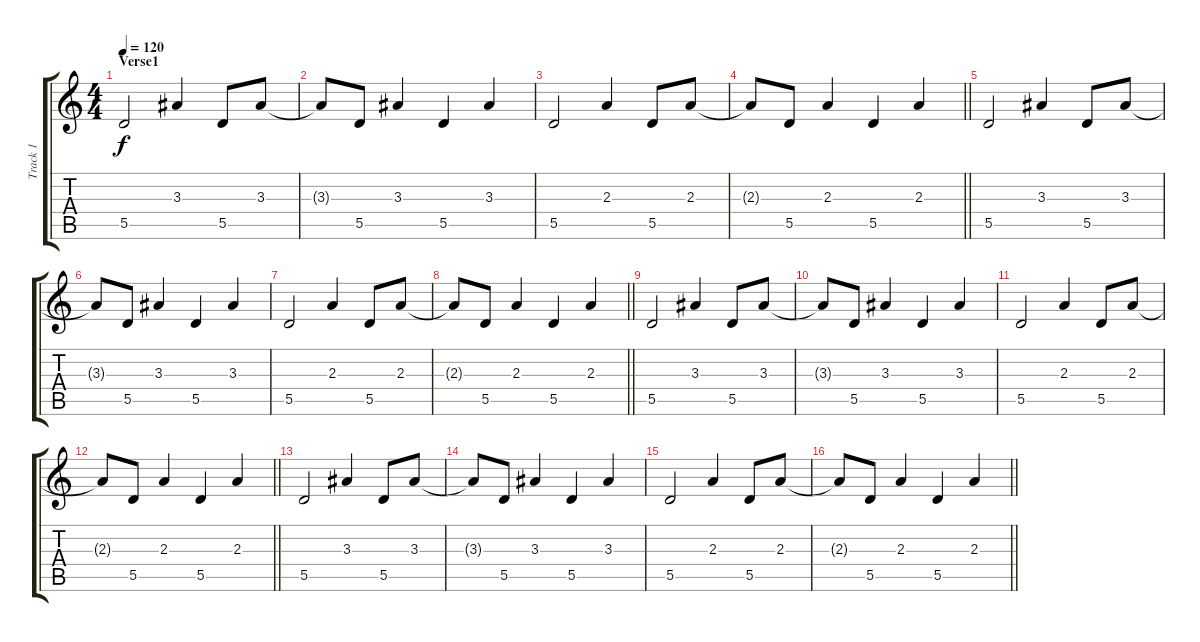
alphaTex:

\track ("Track 1" "Track 1") {instrument distortionguitar}
\staff {score tabs}
\tuning (E4 B3 G3 D3 A2 E2) {hide}
\ts (4 4)
\section ("" "Verse1")
\tempo 120
\clef g2
\ks c
5.5.2{dy f} 3.3.4 5.5.8 3.3.8 |
3.3{t}.8 5.5.8 3.3.4 5.5.4 3.3.4 |
5.5.2 2.3.4 5.5.8 2.3.8 |
\barLineRight lightlight
2.3{t}.8 5.5.8 2.3.4 5.5.4 2.3.4 |
5.5.2 3.3.4 5.5.8 3.3.8 |
3.3{t}.8 5.5.8 3.3.4 5.5.4 3.3.4 |
5.5.2 2.3.4 5.5.8 2.3.8 |
\barLineRight lightlight
2.3{t}.8 5.5.8 2.3.4 5.5.4 2.3.4 |
5.5.2 3.3.4 5.5.8 3.3.8 |
3.3{t}.8 5.5.8 3.3.4 5.5.4 3.3.4 |
5.5.2 2.3.4 5.5.8 2.3.8 |
\barLineRight lightlight
2.3{t}.8 5.5.8 2.3.4 5.5.4 2.3.4 |
5.5.2 3.3.4 5.5.8 3.3.8 |
3.3{t}.8 5.5.8 3.3.4 5.5.4 3.3.4 |
5.5.2 2.3.4 5.5.8 2.3.8 |
\barLineRight lightlight
2.3{t}.8 5.5.8 2.3.4 5.5.4 2.3.4
